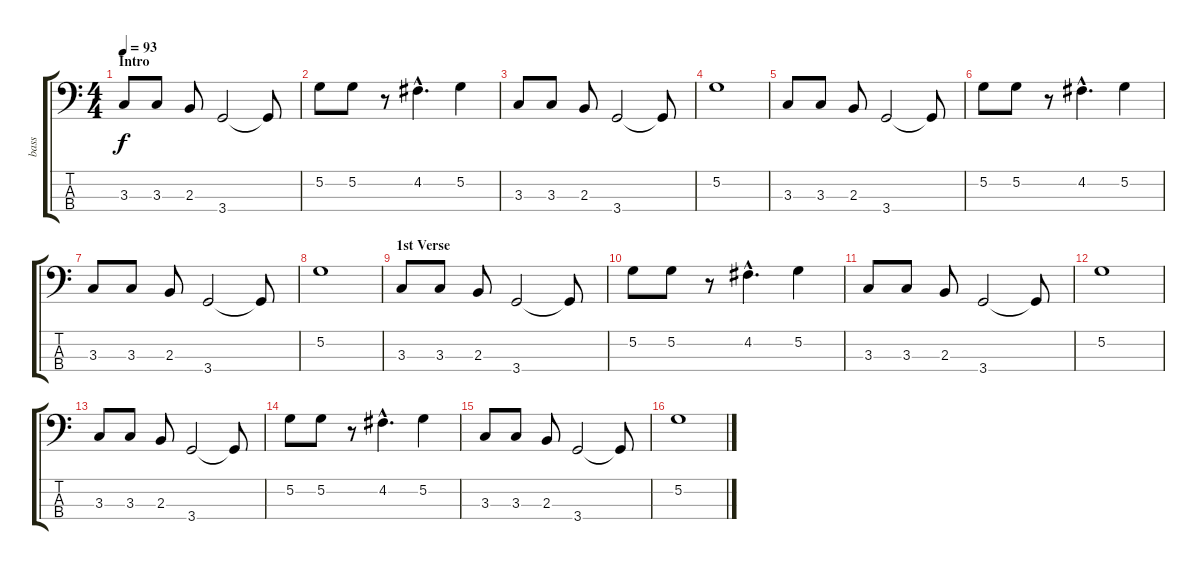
\track ("bass" "bass") {instrument electricbassfinger}
\staff {score tabs}
\tuning (G2 D2 A1 E1) {hide}
\ts (4 4)
\section ("" "Intro")
\tempo 93
\clef f4
\ks c
3.3.8{dy f instrument electricbassfinger} 3.3.8 2.3.8 3.4.2 3.4{t}.8 |
5.2.8 5.2.8 r.8 4.2{hac}.4{d} 5.2.4 |
3.3.8 3.3.8 2.3.8 3.4.2 3.4{t}.8 |
5.2.1 |
3.3.8 3.3.8 2.3.8 3.4.2 3.4{t}.8 |
5.2.8 5.2.8 r.8 4.2{hac}.4{d} 5.2.4 |
3.3.8 3.3.8 2.3.8 3.4.2 3.4{t}.8 |
5.2.1 |
\section ("" "1st Verse")
3.3.8 3.3.8 2.3.8 3.4.2 3.4{t}.8 |
5.2.8 5.2.8 r.8 4.2{hac}.4{d} 5.2.4 |
3.3.8 3.3.8 2.3.8 3.4.2 3.4{t}.8 |
5.2.1 |
3.3.8 3.3.8 2.3.8 3.4.2 3.4{t}.8 |
5.2.8 5.2.8 r.8 4.2{hac}.4{d} 5.2.4 |
3.3.8 3.3.8 2.3.8 3.4.2 3.4{t}.8 |
5.2.1
